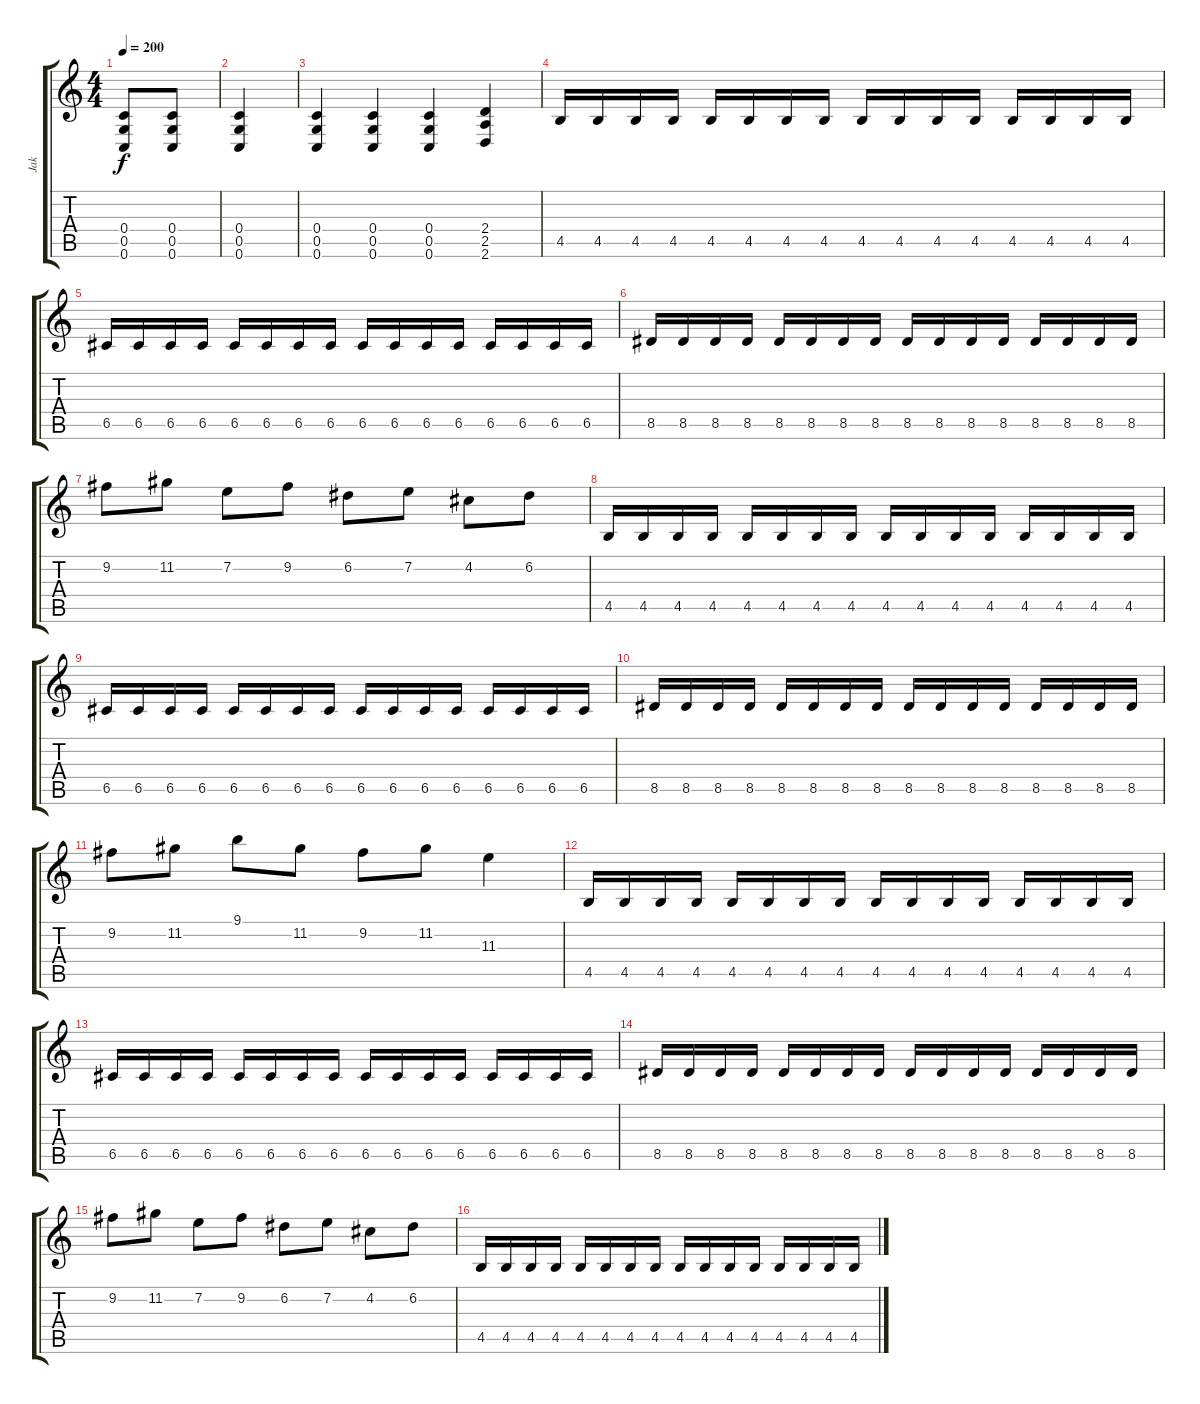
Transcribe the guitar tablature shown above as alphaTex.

\track ("Jak" "Jak") {instrument overdrivenguitar}
\staff {score tabs}
\tuning (D4 A3 F3 C3 G2 C2) {hide}
\ts (4 4)
\tempo 200
\clef g2
\ks c
(0.4 0.5 0.6).8{dy f} (0.4 0.5 0.6).8 |
(0.4 0.5 0.6).4 |
(0.4 0.5 0.6).4 (0.4 0.5 0.6).4 (0.4 0.5 0.6).4 (2.4 2.5 2.6).4 |
4.5.16 4.5.16 4.5.16 4.5.16 4.5.16 4.5.16 4.5.16 4.5.16 4.5.16 4.5.16 4.5.16 4.5.16 4.5.16 4.5.16 4.5.16 4.5.16 |
6.5.16 6.5.16 6.5.16 6.5.16 6.5.16 6.5.16 6.5.16 6.5.16 6.5.16 6.5.16 6.5.16 6.5.16 6.5.16 6.5.16 6.5.16 6.5.16 |
8.5.16 8.5.16 8.5.16 8.5.16 8.5.16 8.5.16 8.5.16 8.5.16 8.5.16 8.5.16 8.5.16 8.5.16 8.5.16 8.5.16 8.5.16 8.5.16 |
9.2.8 11.2.8 7.2.8 9.2.8 6.2.8 7.2.8 4.2.8 6.2.8 |
4.5.16 4.5.16 4.5.16 4.5.16 4.5.16 4.5.16 4.5.16 4.5.16 4.5.16 4.5.16 4.5.16 4.5.16 4.5.16 4.5.16 4.5.16 4.5.16 |
6.5.16 6.5.16 6.5.16 6.5.16 6.5.16 6.5.16 6.5.16 6.5.16 6.5.16 6.5.16 6.5.16 6.5.16 6.5.16 6.5.16 6.5.16 6.5.16 |
8.5.16 8.5.16 8.5.16 8.5.16 8.5.16 8.5.16 8.5.16 8.5.16 8.5.16 8.5.16 8.5.16 8.5.16 8.5.16 8.5.16 8.5.16 8.5.16 |
9.2.8 11.2.8 9.1.8 11.2.8 9.2.8 11.2.8 11.3.4 |
4.5.16 4.5.16 4.5.16 4.5.16 4.5.16 4.5.16 4.5.16 4.5.16 4.5.16 4.5.16 4.5.16 4.5.16 4.5.16 4.5.16 4.5.16 4.5.16 |
6.5.16 6.5.16 6.5.16 6.5.16 6.5.16 6.5.16 6.5.16 6.5.16 6.5.16 6.5.16 6.5.16 6.5.16 6.5.16 6.5.16 6.5.16 6.5.16 |
8.5.16 8.5.16 8.5.16 8.5.16 8.5.16 8.5.16 8.5.16 8.5.16 8.5.16 8.5.16 8.5.16 8.5.16 8.5.16 8.5.16 8.5.16 8.5.16 |
9.2.8 11.2.8 7.2.8 9.2.8 6.2.8 7.2.8 4.2.8 6.2.8 |
4.5.16 4.5.16 4.5.16 4.5.16 4.5.16 4.5.16 4.5.16 4.5.16 4.5.16 4.5.16 4.5.16 4.5.16 4.5.16 4.5.16 4.5.16 4.5.16
